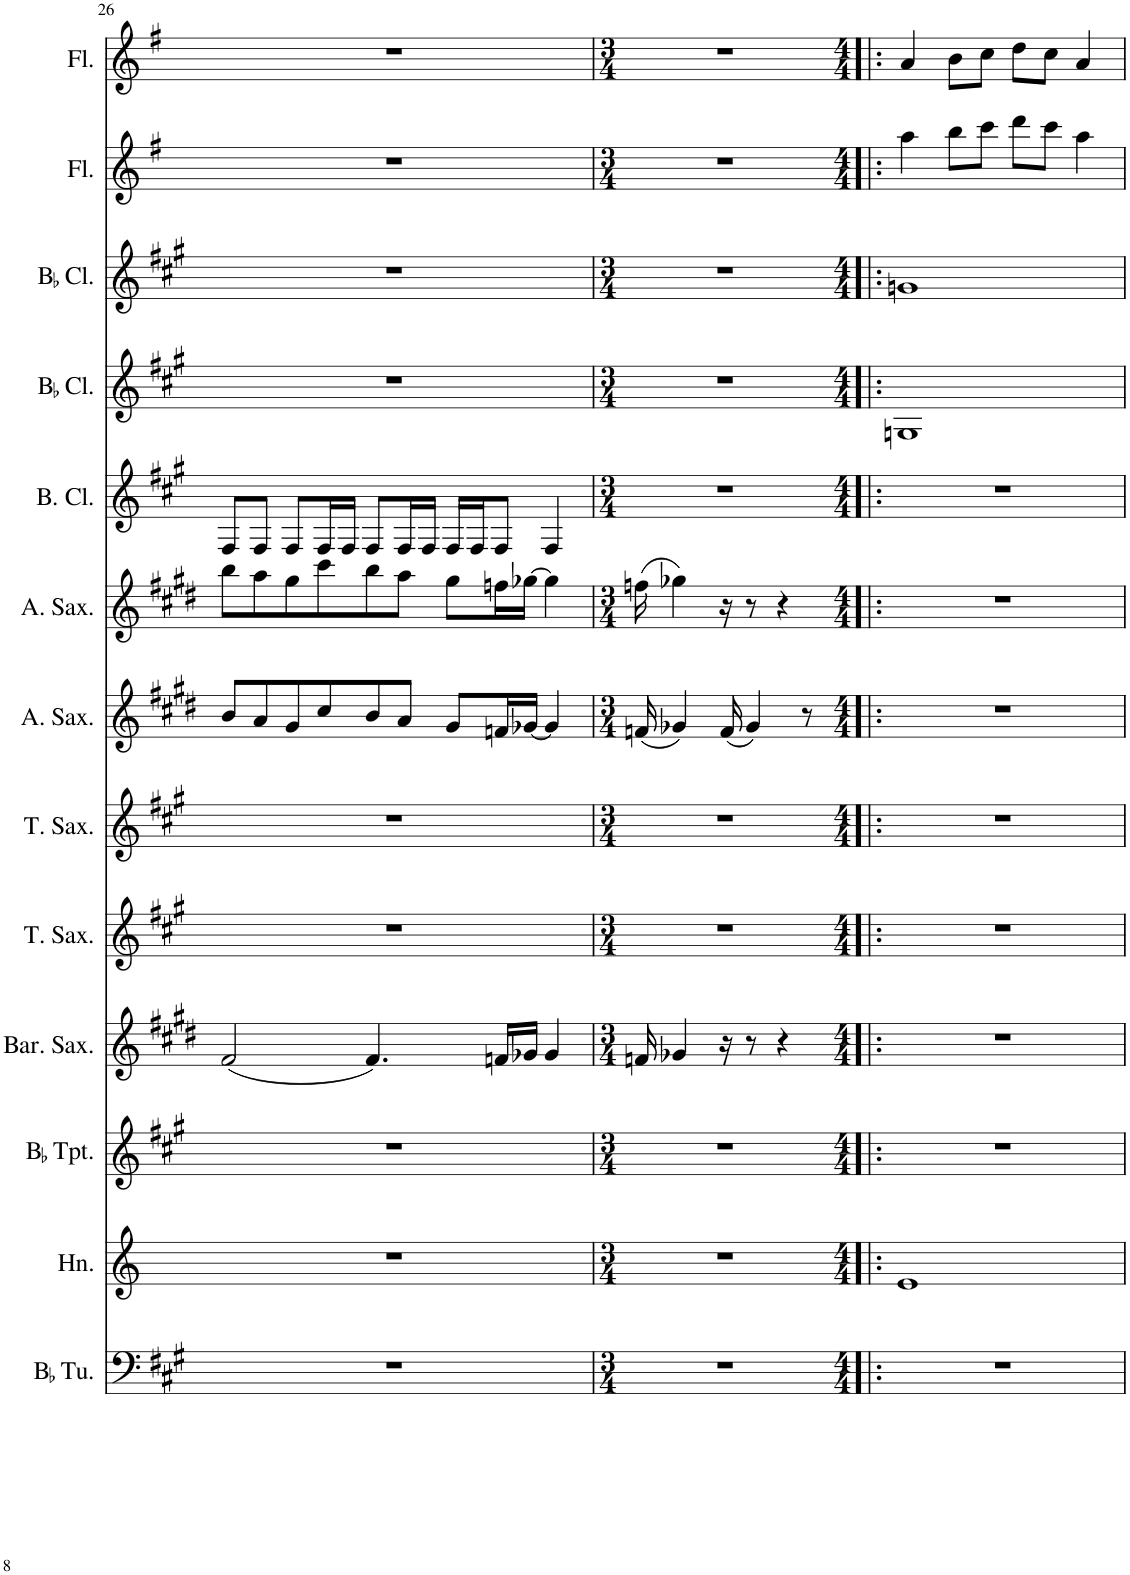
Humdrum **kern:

**kern	**kern	**kern	**kern	**kern	**kern	**kern	**kern	**kern	**kern	**kern	**kern	**kern
*part13	*part12	*part11	*part10	*part9	*part8	*part7	*part6	*part5	*part4	*part3	*part2	*part1
*staff13	*staff12	*staff11	*staff10	*staff9	*staff8	*staff7	*staff6	*staff5	*staff4	*staff3	*staff2	*staff1
*I"BaccidentalFlat Tuba	*I"Horn	*I"BaccidentalFlat Trumpet	*I"Baritone Saxophone	*I"Tenor Saxophone	*I"Tenor Saxophone	*I"Alto Saxophone	*I"Alto Saxophone	*I"Bass Clarinet	*I"BaccidentalFlat Clarinet	*I"BaccidentalFlat Clarinet	*I"Flute	*I"Flute
*I'BaccidentalFlat Tu.	*I'Hn.	*I'BaccidentalFlat Tpt.	*I'Bar. Sax.	*I'T. Sax.	*I'T. Sax.	*I'A. Sax.	*I'A. Sax.	*I'B. Cl.	*I'BaccidentalFlat Cl.	*I'BaccidentalFlat Cl.	*I'Fl.	*I'Fl.
!!LO:PB:g=z
*clefF4	*clefG2	*clefG2	*clefG2	*clefG2	*clefG2	*clefG2	*clefG2	*clefG2	*clefG2	*clefG2	*clefG2	*clefG2
*	*Trd4c7	*Trd1c2	*Trd12c21	*Trd8c14	*Trd8c14	*Trd5c9	*Trd5c9	*Trd8c14	*Trd1c2	*Trd1c2	*	*
*k[f#c#g#]	*k[]	*k[f#c#g#]	*k[f#c#g#d#]	*k[f#c#g#]	*k[f#c#g#]	*k[f#c#g#d#]	*k[f#c#g#d#]	*k[f#c#g#]	*k[f#c#g#]	*k[f#c#g#]	*k[f#]	*k[f#]
*M5/4	*M5/4	*M5/4	*M5/4	*M5/4	*M5/4	*M5/4	*M5/4	*M5/4	*M5/4	*M5/4	*M5/4	*M5/4
=26	=26	=26	=26	=26	=26	=26	=26	=26	=26	=26	=26	=26
4%5r	4%5r	4%5r	(2f#/	4%5r	4%5r	8b/L	8bb\L	8F#/L	4%5r	4%5r	4%5r	4%5r
.	.	.	.	.	.	8a/	8aa\	8F#/J	.	.	.	.
.	.	.	.	.	.	8g#/	8gg#\	8F#/L	.	.	.	.
.	.	.	.	.	.	8cc#/	8ccc#\	16F#/L	.	.	.	.
.	.	.	.	.	.	.	.	16F#/JJ	.	.	.	.
.	.	.	4.f#/)	.	.	8b/	8bb\	8F#/L	.	.	.	.
.	.	.	.	.	.	8a/J	8aa\J	16F#/L	.	.	.	.
.	.	.	.	.	.	.	.	16F#/JJ	.	.	.	.
.	.	.	.	.	.	8g#/L	8gg#\L	16F#/LL	.	.	.	.
.	.	.	.	.	.	.	.	16F#/J	.	.	.	.
.	.	.	16fn/LL	.	.	16fn/L	16ffn\L	8F#/J	.	.	.	.
.	.	.	16g-X/JJ	.	.	[16g-X/JJ	[16gg-X\JJ	.	.	.	.	.
.	.	.	4g-/	.	.	4g-/]	4gg-\]	4F#/	.	.	.	.
=27	=27	=27	=27	=27	=27	=27	=27	=27	=27	=27	=27	=27
*M3/4	*M3/4	*M3/4	*M3/4	*M3/4	*M3/4	*M3/4	*M3/4	*M3/4	*M3/4	*M3/4	*M3/4	*M3/4
2.r	2.r	2.r	16fn/	2.r	2.r	(16fn/	(16ffn\	2.r	2.r	2.r	2.r	2.r
.	.	.	4g-X/	.	.	4g-X/)	4gg-X\)	.	.	.	.	.
.	.	.	16r	.	.	(16f/	16r	.	.	.	.	.
.	.	.	8r	.	.	4g-/)	8r	.	.	.	.	.
.	.	.	4r	.	.	.	4r	.	.	.	.	.
.	.	.	.	.	.	8r	.	.	.	.	.	.
=28!|:	=28!|:	=28!|:	=28!|:	=28!|:	=28!|:	=28!|:	=28!|:	=28!|:	=28!|:	=28!|:	=28!|:	=28!|:
*M4/4	*M4/4	*M4/4	*M4/4	*M4/4	*M4/4	*M4/4	*M4/4	*M4/4	*M4/4	*M4/4	*M4/4	*M4/4
1r	1e	1r	1r	1r	1r	1r	1r	1r	1Gn	1gn	4aa\	4a/
.	.	.	.	.	.	.	.	.	.	.	8bb\L	8b\L
.	.	.	.	.	.	.	.	.	.	.	8ccc\J	8cc\J
.	.	.	.	.	.	.	.	.	.	.	8ddd\L	8dd\L
.	.	.	.	.	.	.	.	.	.	.	8ccc\J	8cc\J
.	.	.	.	.	.	.	.	.	.	.	4aa\	4a/
=	=	=	=	=	=	=	=	=	=	=	=	=
*-	*-	*-	*-	*-	*-	*-	*-	*-	*-	*-	*-	*-
